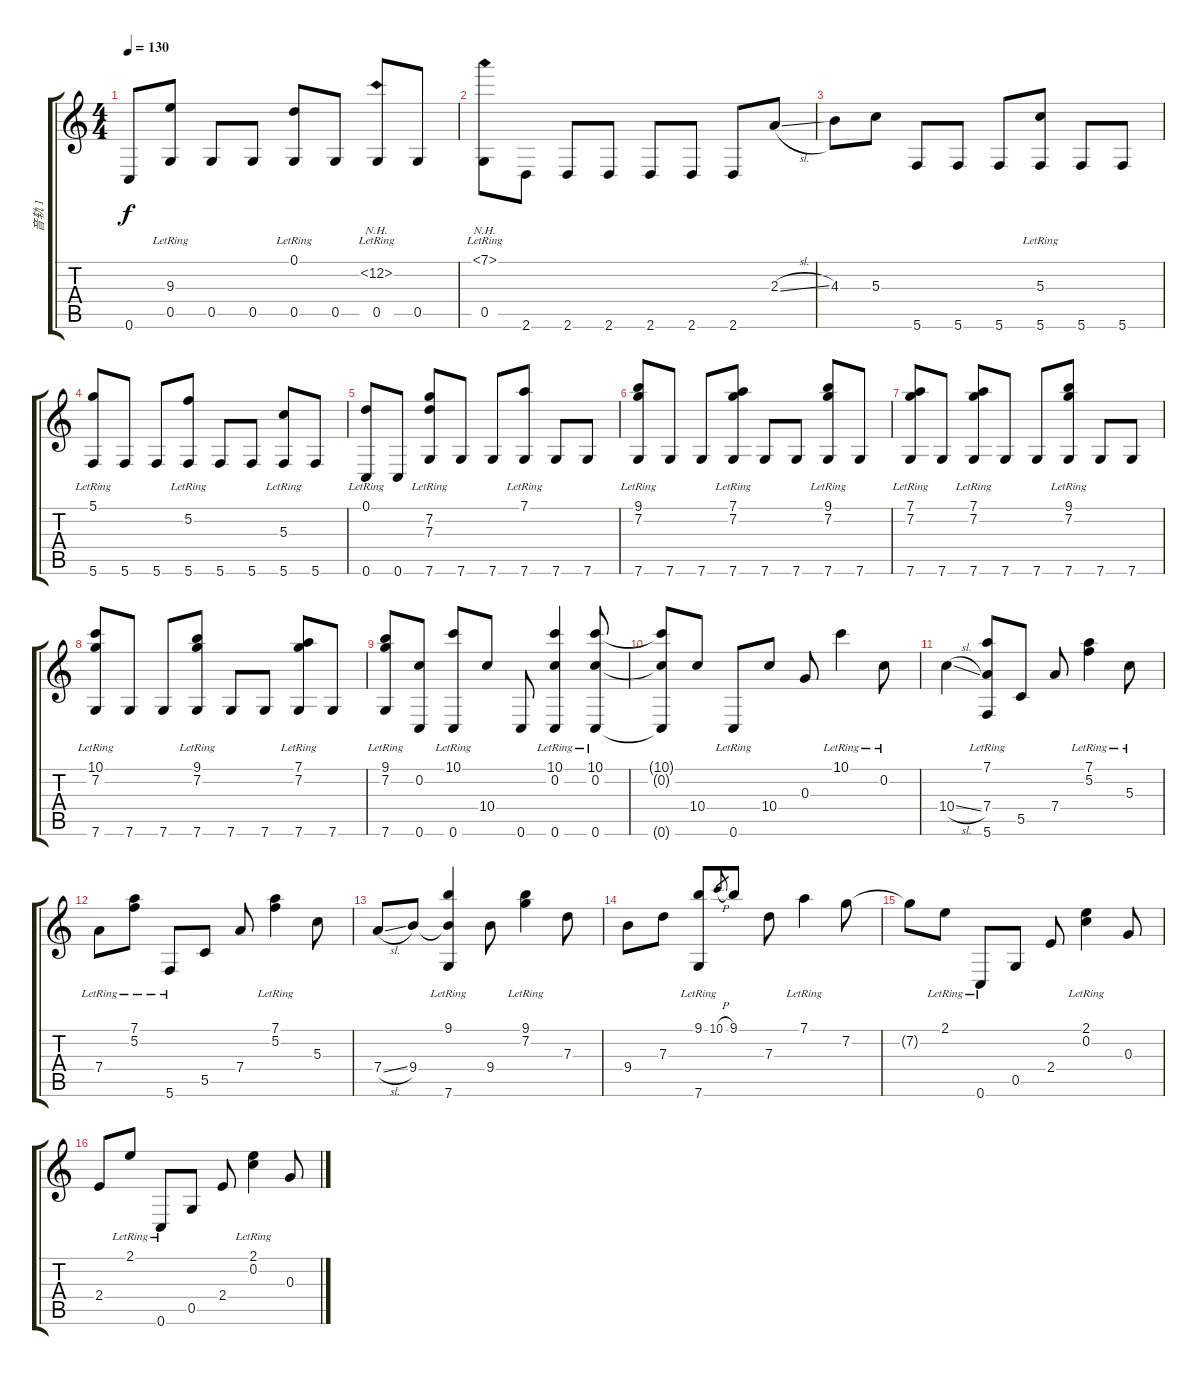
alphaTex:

\track ("音轨 1" "音轨 1") {instrument acousticguitarsteel}
\staff {score tabs}
\tuning (D4 C4 G3 D3 G2 C2) {hide}
\ts (4 4)
\tempo 130
\clef g2
\ks c
0.6.8{dy f} (9.3{lr} 0.5).8 0.5.8 0.5.8 (0.1{lr} 0.5).8 0.5.8 (12.2{nh lr} 0.5).8 0.5.8 |
(7.1{nh lr} 0.5).8 2.6.8 2.6.8 2.6.8 2.6.8 2.6.8 2.6.8 2.3{sl}.8 |
4.3.8 5.3.8 5.6.8 5.6.8 5.6.8 (5.3{lr} 5.6).8 5.6.8 5.6.8 |
(5.1{lr} 5.6).8 5.6.8 5.6.8 (5.2{lr} 5.6).8 5.6.8 5.6.8 (5.3{lr} 5.6).8 5.6.8 |
(0.1{lr} 0.6).8 0.6.8 (7.2{lr} 7.3{lr} 7.6).8 7.6.8 7.6.8 (7.1{lr} 7.6).8 7.6.8 7.6.8 |
(9.1{lr} 7.2{lr} 7.6).8 7.6.8 7.6.8 (7.1{lr} 7.2{lr} 7.6).8 7.6.8 7.6.8 (9.1{lr} 7.2{lr} 7.6).8 7.6.8 |
(7.1{lr} 7.2{lr} 7.6).8 7.6.8 (7.1{lr} 7.2{lr} 7.6).8 7.6.8 7.6.8 (9.1{lr} 7.2{lr} 7.6).8 7.6.8 7.6.8 |
(10.1{lr} 7.2{lr} 7.6).8 7.6.8 7.6.8 (9.1{lr} 7.2{lr} 7.6).8 7.6.8 7.6.8 (7.1{lr} 7.2{lr} 7.6).8 7.6.8 |
(9.1{lr} 7.2{lr} 7.6).8 (0.2 0.6).8 (10.1{lr} 0.6).8 10.4.8 0.6.8 (10.1{lr} 0.2 0.6{lr}).4 (10.1{lr} 0.2 0.6{lr}).8 |
(10.1{t} 0.2{t} 0.6{t}).8 10.4.8 0.6{lr}.8 10.4.8 0.3.8 10.1{lr}.4 0.2{lr}.8 |
10.4{sl}.4 (7.1{lr} 7.4 5.6{lr}).8 5.5.8 7.4.8 (7.1{lr} 5.2{lr}).4 5.3{lr}.8 |
7.4{lr}.8 (7.1{lr} 5.2{lr}).8 5.6{lr}.8 5.5.8 7.4.8 (7.1{lr} 5.2{lr}).4 5.3.8 |
7.4{sl}.8 9.4.8 (9.1{lr} 9.4{t} 7.6{lr}).4 9.4.8 (9.1{lr} 7.2{lr}).4 7.3.8 |
9.4.8 7.3.8 (9.1 7.6{lr}).8 10.1{h}.8{gr} 9.1.8 7.3.8 7.1{lr}.4 7.2.8 |
7.2{t}.8 2.1{lr}.8 0.6{lr}.8 0.5.8 2.4.8 (2.1{lr} 0.2{lr}).4 0.3.8 |
2.4.8 2.1{lr}.8 0.6{lr}.8 0.5.8 2.4.8 (2.1{lr} 0.2{lr}).4 0.3.8
